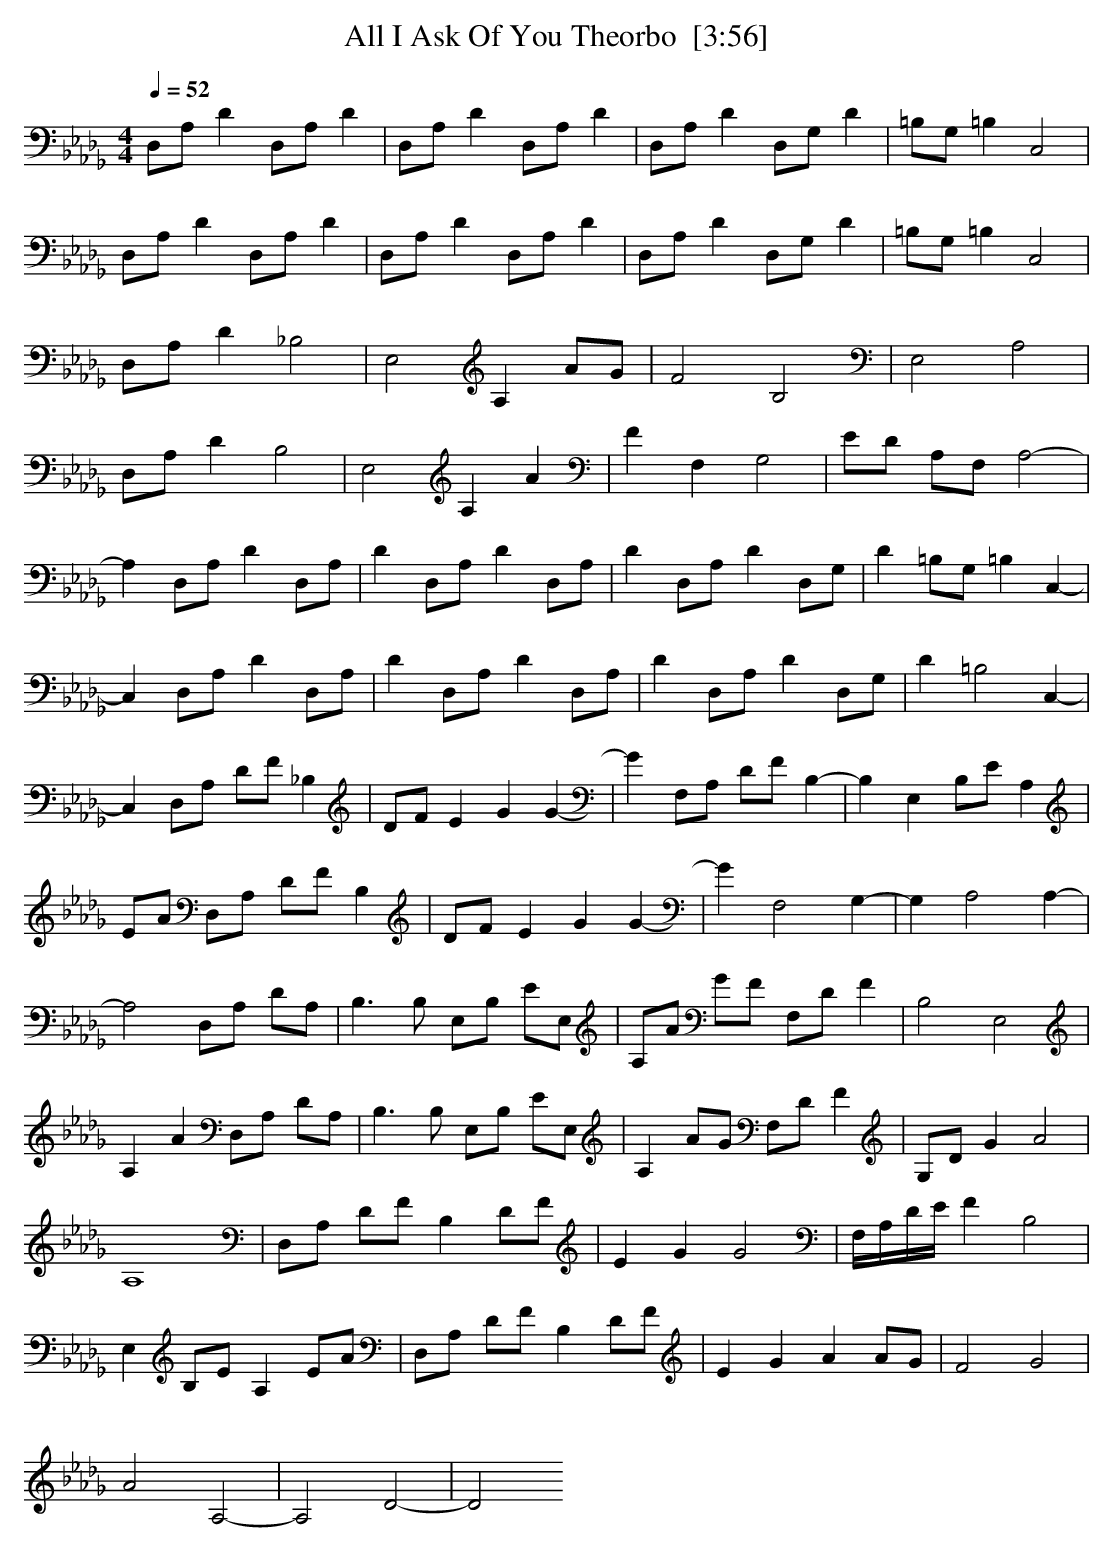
X:1
T:All I Ask Of You Theorbo  [3:56]
M:4/4
L:1/8
Q:1/4=52
K:Db
D,A, D2 D,A, D2|D,A, D2 D,A, D2|D,A, D2 D,G, D2|=B,G, =B,2 C,4|
D,A, D2 D,A, D2|D,A, D2 D,A, D2|D,A, D2 D,G, D2|=B,G, =B,2 C,4|
D,A, D2 _B,4|E,4 A,2 AG|F4 B,4|E,4 A,4|
D,A, D2 B,4|E,4 A,2 A2|F2 F,2 G,4|ED A,F, A,4-|
A,2 D,A, D2 D,A,|D2 D,A, D2 D,A,|D2 D,A, D2 D,G,|D2 =B,G, =B,2 C,2-|
C,2 D,A, D2 D,A,|D2 D,A, D2 D,A,|D2 D,A, D2 D,G,|D2 =B,4 C,2-|
C,2 D,A, DF _B,2|DF E2 G2 G2-|G2 F,A, DF B,2-|B,2 E,2 B,E A,2|
EA D,A, DF B,2|DF E2 G2 G2-|G2 F,4 G,2-|G,2 A,4 A,2-|
A,4 D,A, DA,|B,3B, E,B, EE,|A,A GF F,D F2|B,4 E,4|
A,2 A2 D,A, DA,|B,3B, E,B, EE,|A,2 AG F,D F2|G,D G2 A4|
A,8|D,A, DF B,2 DF|E2 G2 G4|F,/2A,/2D/2E/2 F2 B,4|
E,2 B,E A,2 EA|D,A, DF B,2 DF|E2 G2 A2 AG|F4 G4|
A4 A,4-|A,4 D4-|D4
